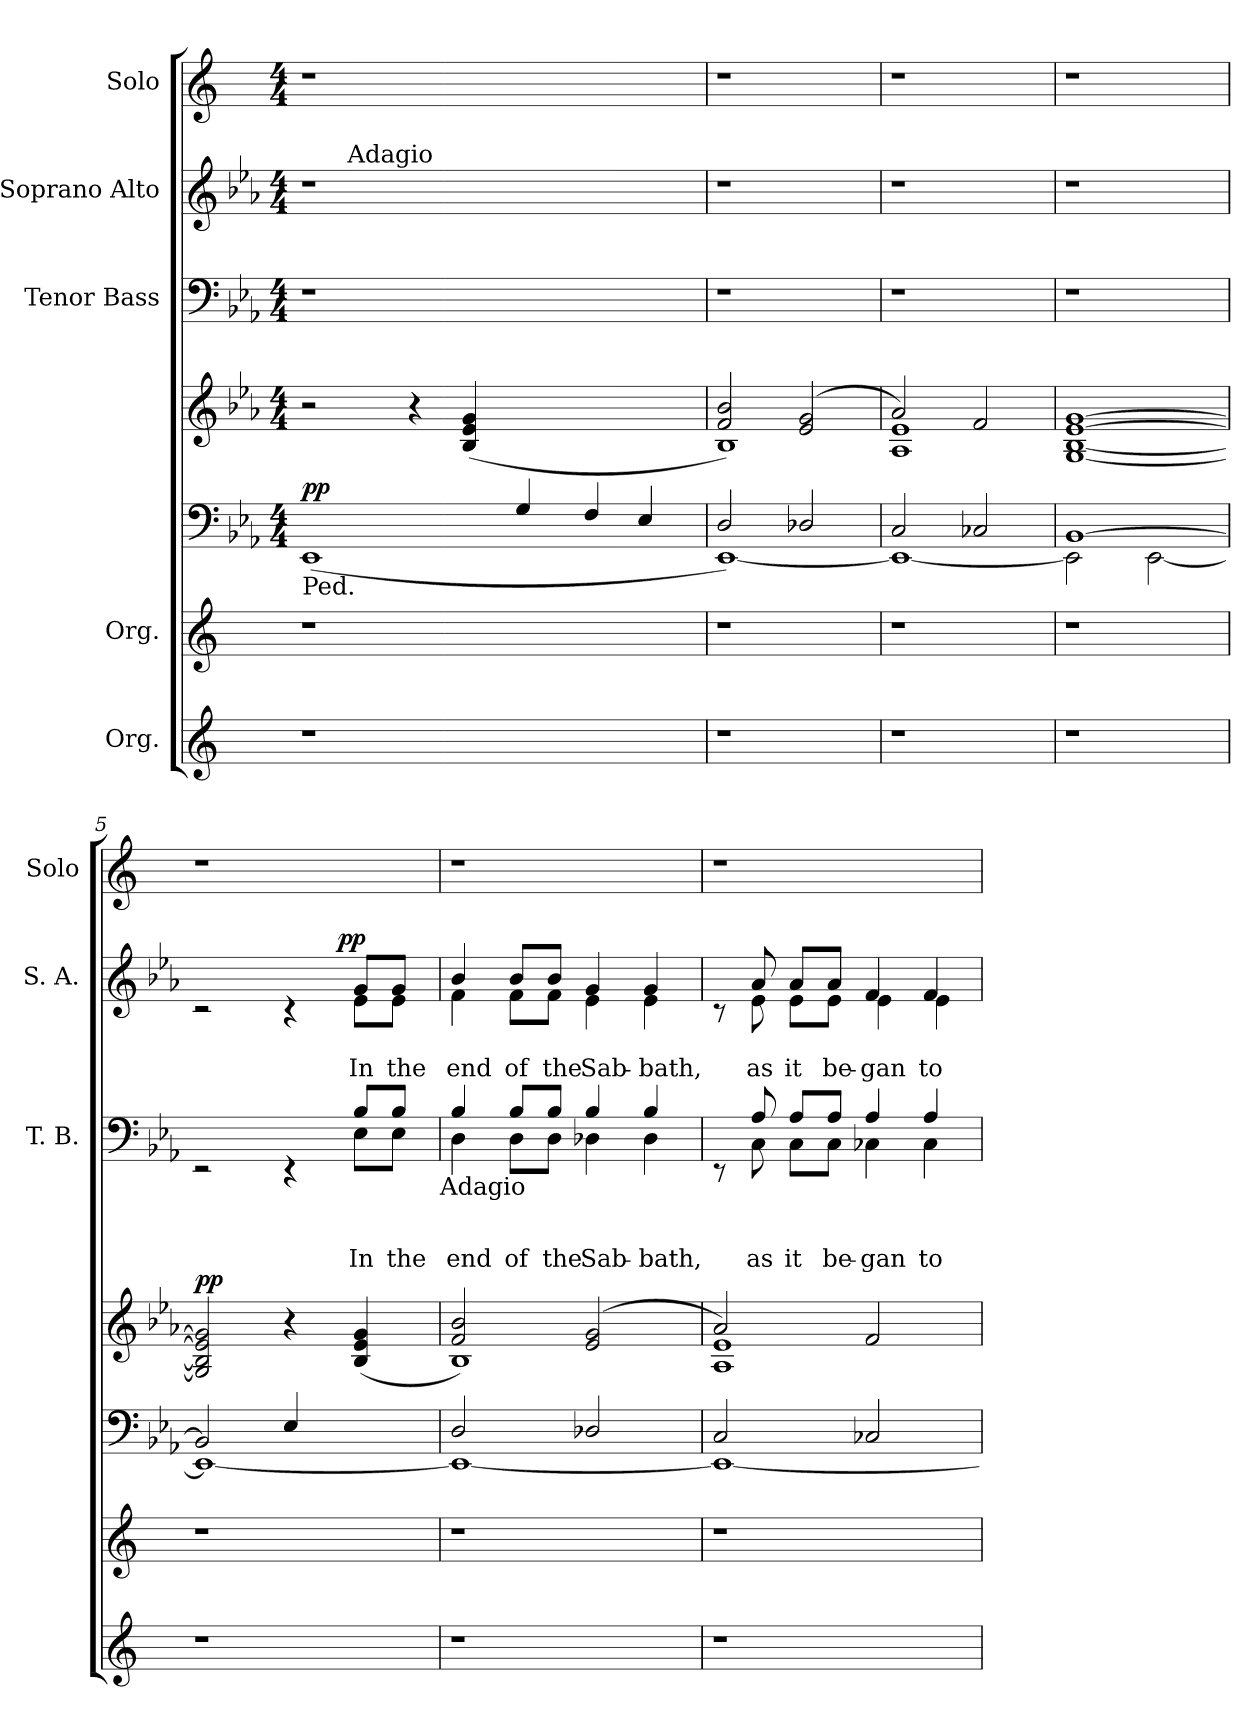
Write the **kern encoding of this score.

**kern	**kern	**kern	**dynam	**kern	**dynam	**kern	**text	**text	**text	**kern	**text	**text	**dynam	**kern
*part7	*part6	*part5	*part5	*part4	*part4	*part3	*part3	*part3	*part3	*part2	*part2	*part2	*part2	*part1
*staff7	*staff6	*staff5	*staff5	*staff4	*staff4	*staff3	*staff3	*staff3	*staff3	*staff2	*staff2	*staff2	*staff2	*staff1
*I"Org.	*I"Org.	*	*	*	*	*I"Tenor Bass	*	*	*	*I"Soprano Alto	*	*	*	*I"Solo
*	*	*	*	*	*	*I'T. B.	*	*	*	*I'S. A.	*	*	*	*I'Solo
*clefG2	*clefG2	*clefF4	*	*clefG2	*	*clefF4	*	*	*	*clefG2	*	*	*	*clefG2
*k[]	*k[]	*k[b-e-a-]	*	*k[b-e-a-]	*	*k[b-e-a-]	*	*	*	*k[b-e-a-]	*	*	*	*k[]
*C:	*C:	*E-:	*	*E-:	*	*E-:	*	*	*	*E-:	*	*	*	*C:
*	*	*M4/4	*	*M4/4	*	*M4/4	*	*	*	*M4/4	*	*	*	*M4/4
=1	=1	=1	=1	=1	=1	=1	=1	=1	=1	=1	=1	=1	=1	=1
!	!	!LO:TX:b:t=Ped.	!	!	!	!	!	!	!	!	!	!	!	!
!	!	!	!LO:DY:a	!	!	!LO:N:vis=1	!	!	!	!LO:N:vis=1	!	!	!	!
*	*	*	*	*	*	*	*	*	*	*^	*	*	*	*
1r	1r	(<1EE-	pp	2r	.	1r	.	.	.	1r	8.ryy	.	.	.	1r
!	!	!	!	!	!	!	!	!	!	!	!LO:TX:a:t=Adagio	!	!	!	!
.	.	.	.	.	.	.	.	.	.	.	1ryy	.	.	.	.
.	.	.	.	4r	.	.	.	.	.	.	.	.	.	.	.
.	.	.	.	(<4B-/ 4e-/ 4g/	.	.	.	.	.	.	.	.	.	.	.
2.ryy	2.ryy	4G/	.	2.ryy	.	2.ryy	.	.	.	2.ryy	.	.	.	.	2.ryy
.	.	.	.	.	.	.	.	.	.	.	2ryy	.	.	.	.
.	.	4F/	.	.	.	.	.	.	.	.	.	.	.	.	.
.	.	4E-/	.	.	.	.	.	.	.	.	.	.	.	.	.
.	.	.	.	.	.	.	.	.	.	.	16ryy	.	.	.	.
*	*	*	*	*	*	*	*	*	*	*v	*v	*	*	*	*
=2	=2	=2	=2	=2	=2	=2	=2	=2	=2	=2	=2	=2	=2	=2
*	*	*^	*	*^	*	*	*	*	*	*	*	*	*	*
1r	1r	2D/	[<1EE-)	.	2f/ 2b-/	1B-)	.	1r	.	.	.	1r	.	.	.	1r
.	.	2D-X/	.	.	(<2e-/ 2g/	.	.	.	.	.	.	.	.	.	.	.
=3	=3	=3	=3	=3	=3	=3	=3	=3	=3	=3	=3	=3	=3	=3	=3	=3
1r	1r	2C/	1EE-_	.	2a-/	1A- 1e-)	.	1r	.	.	.	1r	.	.	.	1r
.	.	2C-X/	.	.	2f/	.	.	.	.	.	.	.	.	.	.	.
*	*	*	*	*	*v	*v	*	*	*	*	*	*	*	*	*	*
=4	=4	=4	=4	=4	=4	=4	=4	=4	=4	=4	=4	=4	=4	=4	=4
1r	1r	[>1BB-	2EE-\]	.	[<1G [<1B- [>1e- [>1g	.	1r	.	.	.	1r	.	.	.	1r
.	.	.	[<2EE-\	.	.	.	.	.	.	.	.	.	.	.	.
=5	=5	=5	=5	=5	=5	=5	=5	=5	=5	=5	=5	=5	=5	=5	=5
*	*	*	*	*	*	*	*^	*	*	*	*^	*	*	*	*
!	!	!	!	!	!	!LO:DY:a	!	!	!	!	!	!	!	!	!	!	!
*	*	*	*	*	*	*	*	*	*	*	*	*	*^	*	*	*	*
1r	1r	2BB-/]	1EE-_	.	2G/] 2B-/] 2e-/] 2g/]	pp	2.ryy	2rEE	.	.	.	2.ryy	2rc	2ryy	.	.	.	1r
.	.	4E-/	.	.	4r	.	.	4rEE	.	.	.	.	4rc	8..ryy	.	.	.	.
!	!	!	!	!	!	!	!	!	!	!	!	!	!	!	!	!	!LO:DY:a	!
.	.	.	.	.	.	.	.	.	.	.	.	.	.	4ryy	.	.	pp	.
!	!	!	!	!	!	!	!	!	!	!	!LO:LY:a	!	!	!	!	!LO:LY:b	!	!
.	.	4ryy	.	.	(<4B-/ 4e-/ 4g/	.	8B-/L	8E-\L	.	.	In	8g/L	8e-\L	.	.	In	.	.
!	!	!	!	!	!	!	!	!	!	!	!LO:LY:a	!	!	!	!	!LO:LY:b	!	!
.	.	.	.	.	.	.	8B-/J	8E-\J	.	.	the	8g/J	8e-\J	.	.	the	.	.
.	.	.	.	.	.	.	.	.	.	.	.	.	.	32ryy	.	.	.	.
!	!	!	!	!	!	!	!	!LO:TX:b:t=Adagio	!	!	!	!	!	!	!	!	!	!
!!LO:LB:g=z
=6	=6	=6	=6	=6	=6	=6	=6	=6	=6	=6	=6	=6	=6	=6	=6	=6	=6	=6
*	*	*	*	*	*^	*	*	*	*	*	*	*	*	*	*	*	*	*
!	!	!	!	!	!	!	!	!	!	!	!	!LO:LY:a	!	!	!	!	!LO:LY:b	!	!
*	*	*	*	*	*	*	*	*	*	*	*	*	*	*v	*v	*	*	*	*
1r	1r	2D/	1EE-_	.	2f/ 2b-/	1B-)	.	4B-/	4D\	.	.	end	4b-/	4f\	.	end	.	1r
!	!	!	!	!	!	!	!	!	!	!	!	!LO:LY:a	!	!	!	!LO:LY:b	!	!
.	.	.	.	.	.	.	.	8B-/L	8D\L	.	.	of	8b-/L	8f\L	.	of	.	.
!	!	!	!	!	!	!	!	!	!	!	!	!LO:LY:a	!	!	!	!LO:LY:b	!	!
.	.	.	.	.	.	.	.	8B-/J	8D\J	.	.	the	8b-/J	8f\J	.	the	.	.
!	!	!	!	!	!	!	!	!	!	!	!	!LO:LY:a	!	!	!	!LO:LY:b	!	!
.	.	2D-X/	.	.	(<2e-/ 2g/	.	.	4B-/	4D-X\	.	.	Sab-	4g/	4e-\	.	Sab-	.	.
!	!	!	!	!	!	!	!	!	!	!	!	!LO:LY:a	!	!	!	!LO:LY:b	!	!
.	.	.	.	.	.	.	.	4B-/	4D-\	.	.	-bath,	4g/	4e-\	.	-bath,	.	.
=7	=7	=7	=7	=7	=7	=7	=7	=7	=7	=7	=7	=7	=7	=7	=7	=7	=7	=7
1r	1r	2C/	1EE-_	.	2a-/	1A- 1e-)	.	8ryy	8rEE	.	.	.	8ryy	8rc	.	.	.	1r
!	!	!	!	!	!	!	!	!	!	!	!	!LO:LY:a	!	!	!	!LO:LY:b	!	!
.	.	.	.	.	.	.	.	8A-/	8C\	.	.	as	8a-/	8e-\	.	as	.	.
!	!	!	!	!	!	!	!	!	!	!	!	!LO:LY:a	!	!	!	!LO:LY:b	!	!
.	.	.	.	.	.	.	.	8A-/L	8C\L	.	.	it	8a-/L	8e-\L	.	it	.	.
!	!	!	!	!	!	!	!	!	!	!	!	!LO:LY:a	!	!	!	!LO:LY:b	!	!
.	.	.	.	.	.	.	.	8A-/J	8C\J	.	.	be-	8a-/J	8e-\J	.	be-	.	.
!	!	!	!	!	!	!	!	!	!	!	!	!LO:LY:a	!	!	!	!LO:LY:b	!	!
.	.	2C-X/	.	.	2f/	.	.	4A-/	4C-X\	.	.	-gan	4f/	4e-\	.	-gan	.	.
!	!	!	!	!	!	!	!	!	!	!	!	!LO:LY:a	!	!	!	!LO:LY:b	!	!
.	.	.	.	.	.	.	.	4A-/	4C-\	.	.	to	4f/	4e-\	.	to	.	.
*	*	*v	*v	*	*	*	*	*v	*v	*	*	*	*v	*v	*	*	*	*
*	*	*	*	*v	*v	*	*	*	*	*	*	*	*	*	*
=	=	=	=	=	=	=	=	=	=	=	=	=	=	=
*-	*-	*-	*-	*-	*-	*-	*-	*-	*-	*-	*-	*-	*-	*-
